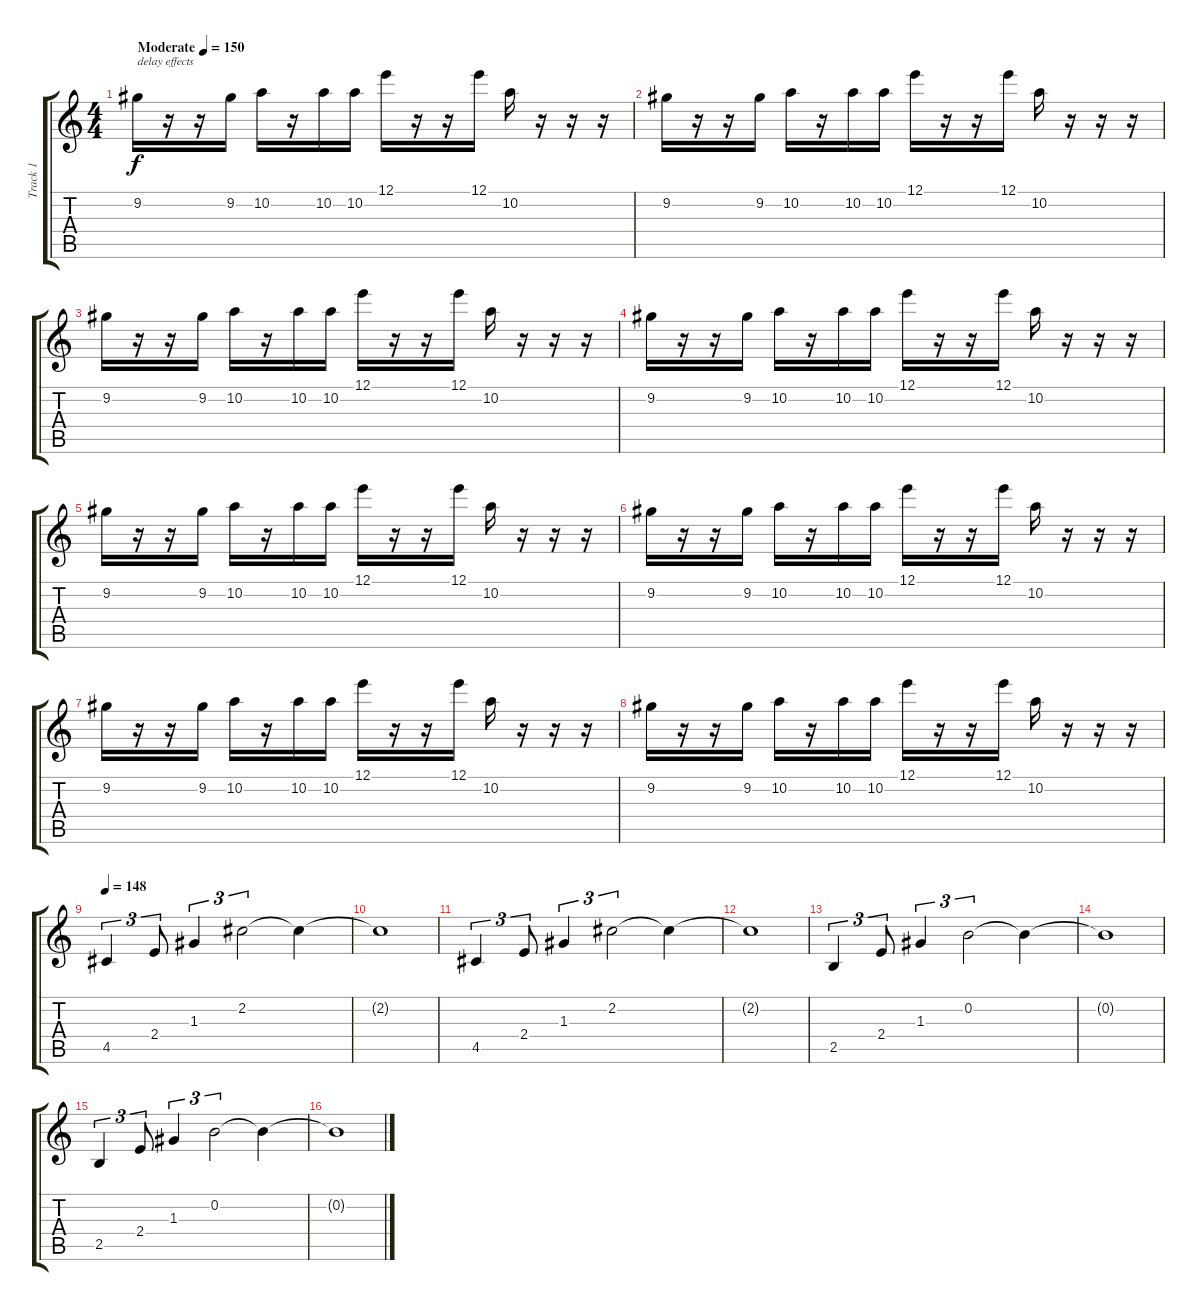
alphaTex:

\track ("Track 1" "Track 1") {instrument electricguitarjazz}
\staff {score tabs}
\tuning (E4 B3 G3 D3 A2 E2) {hide}
\ts (4 4)
\tempo (150 "Moderate")
\clef g2
\ks c
9.2.16{txt "delay effects" dy f instrument electricguitarjazz} r.16 r.16 9.2.16 10.2.16 r.16 10.2.16 10.2.16 12.1.16 r.16 r.16 12.1.16 10.2.16 r.16 r.16 r.16 |
9.2.16 r.16 r.16 9.2.16 10.2.16 r.16 10.2.16 10.2.16 12.1.16 r.16 r.16 12.1.16 10.2.16 r.16 r.16 r.16 |
9.2.16 r.16 r.16 9.2.16 10.2.16 r.16 10.2.16 10.2.16 12.1.16 r.16 r.16 12.1.16 10.2.16 r.16 r.16 r.16 |
9.2.16 r.16 r.16 9.2.16 10.2.16 r.16 10.2.16 10.2.16 12.1.16 r.16 r.16 12.1.16 10.2.16 r.16 r.16 r.16 |
9.2.16 r.16 r.16 9.2.16 10.2.16 r.16 10.2.16 10.2.16 12.1.16 r.16 r.16 12.1.16 10.2.16 r.16 r.16 r.16 |
9.2.16 r.16 r.16 9.2.16 10.2.16 r.16 10.2.16 10.2.16 12.1.16 r.16 r.16 12.1.16 10.2.16 r.16 r.16 r.16 |
9.2.16 r.16 r.16 9.2.16 10.2.16 r.16 10.2.16 10.2.16 12.1.16 r.16 r.16 12.1.16 10.2.16 r.16 r.16 r.16 |
9.2.16 r.16 r.16 9.2.16 10.2.16 r.16 10.2.16 10.2.16 12.1.16 r.16 r.16 12.1.16 10.2.16 r.16 r.16 r.16 |
\tempo 148
4.5.4{tu (3 2)} 2.4.8{tu (3 2)} 1.3.4{tu (3 2)} 2.2.2{tu (3 2)} 2.2{t}.4 |
2.2{t}.1 |
4.5.4{tu (3 2)} 2.4.8{tu (3 2)} 1.3.4{tu (3 2)} 2.2.2{tu (3 2)} 2.2{t}.4 |
2.2{t}.1 |
2.5.4{tu (3 2)} 2.4.8{tu (3 2)} 1.3.4{tu (3 2)} 0.2.2{tu (3 2)} 0.2{t}.4 |
0.2{t}.1 |
2.5.4{tu (3 2)} 2.4.8{tu (3 2)} 1.3.4{tu (3 2)} 0.2.2{tu (3 2)} 0.2{t}.4 |
0.2{t}.1
